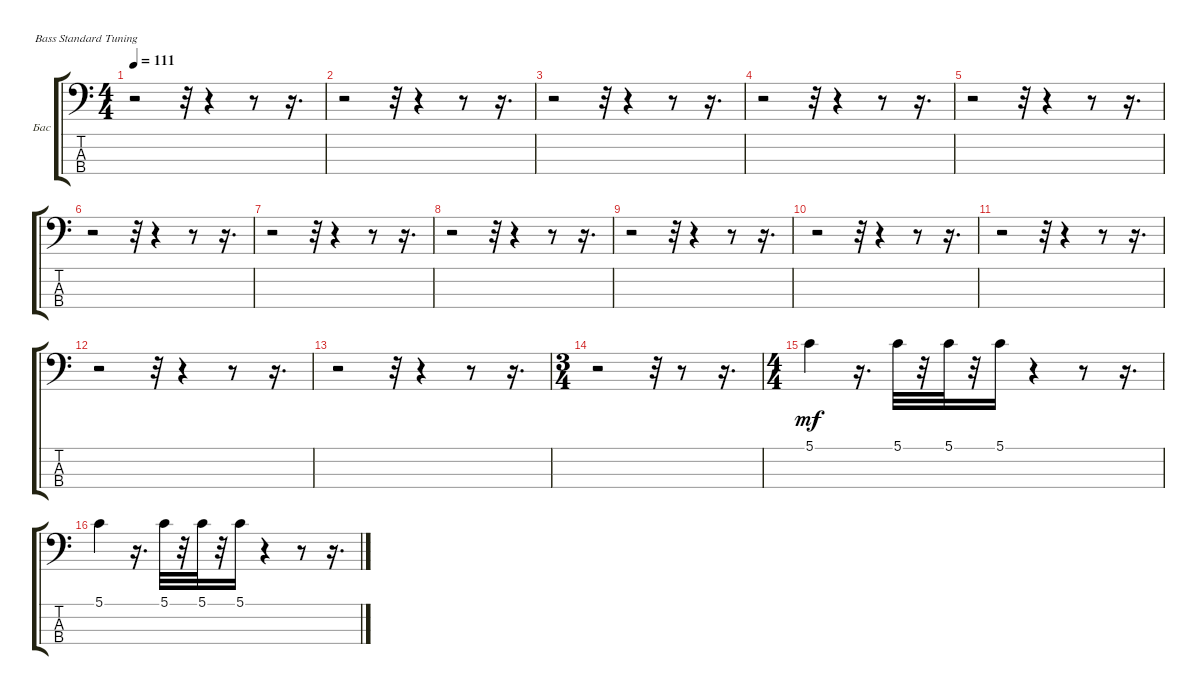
\bracketExtendMode groupsimilarinstruments
\firstSystemTrackNameOrientation horizontal
\otherSystemsTrackNameOrientation horizontal
\track ("Бас" "Бас") {instrument acousticbass}
\staff {score tabs}
\tuning (G2 D2 A1 E1)
\ts (4 4)
\tempo 111
\clef f4
\ks c
r.2{dy mf} r.32 r.4 r.8 r.16{d} |
r.2 r.32 r.4 r.8 r.16{d} |
r.2 r.32 r.4 r.8 r.16{d} |
r.2 r.32 r.4 r.8 r.16{d} |
r.2 r.32 r.4 r.8 r.16{d} |
r.2 r.32 r.4 r.8 r.16{d} |
r.2 r.32 r.4 r.8 r.16{d} |
r.2 r.32 r.4 r.8 r.16{d} |
r.2 r.32 r.4 r.8 r.16{d} |
r.2 r.32 r.4 r.8 r.16{d} |
r.2 r.32 r.4 r.8 r.16{d} |
r.2 r.32 r.4 r.8 r.16{d} |
r.2 r.32 r.4 r.8 r.16{d} |
\ts (3 4)
r.2 r.32 r.8 r.16{d} |
\ts (4 4)
5.1.4 r.16{d} 5.1.32 r.32 5.1.32 r.32 5.1.16 r.4 r.8 r.16{d} |
5.1.4 r.16{d} 5.1.32 r.32 5.1.32 r.32 5.1.16 r.4 r.8 r.16{d}
